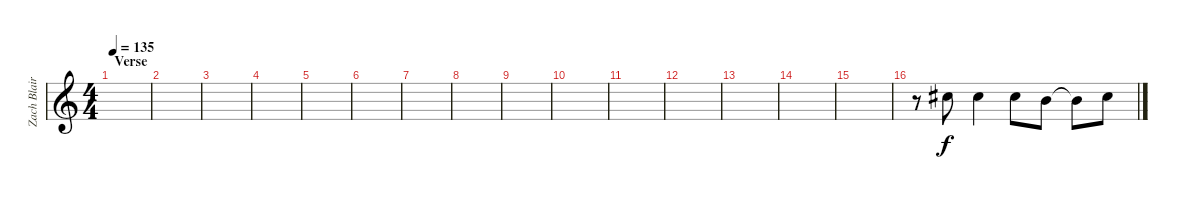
\track ("Zach Blair - Vocals" "Zach Blair") {instrument distortionguitar}
\staff {score}
\tuning (E4 B3 G3 D3 A2 E2) {hide}
\ts (4 4)
\section ("" "Verse")
\tempo 135
\clef g2
\ks c
|
|
|
|
|
|
|
|
|
|
|
|
|
|
|
r.8 6.3.8 6.3.4 6.3.8 4.3.8 4.3{t}.8 6.3.8
